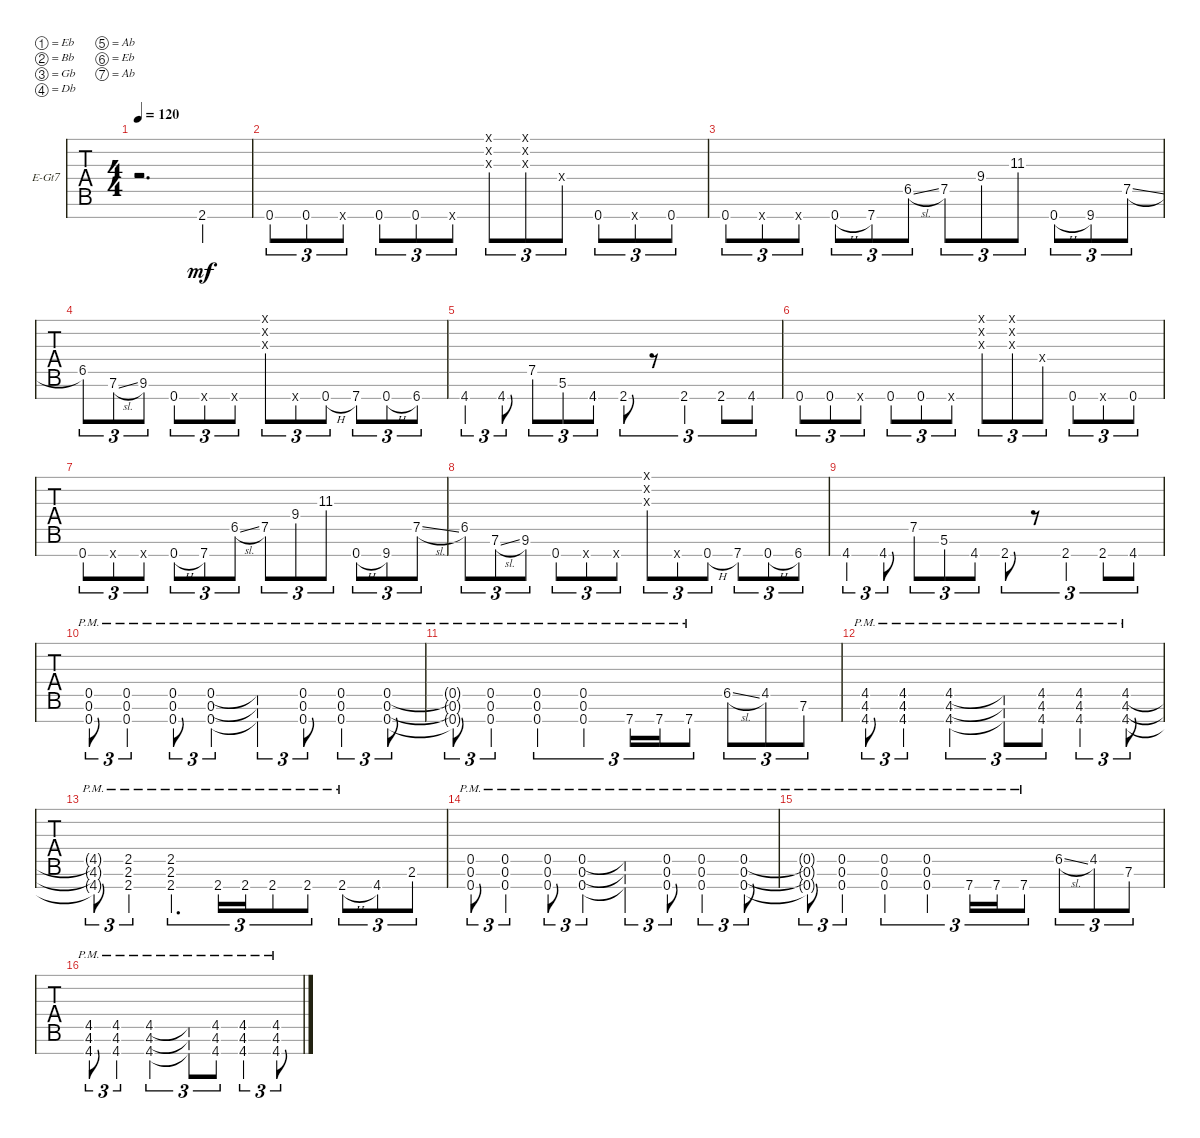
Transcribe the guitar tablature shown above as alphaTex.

\defaultSystemsLayout 4
\bracketExtendMode groupsimilarinstruments
\firstSystemTrackNameOrientation horizontal
\otherSystemsTrackNameOrientation horizontal
\track ("Aaron" "E-Gt7") {instrument distortionguitar}
\staff {tabs}
\tuning (Eb4 Bb3 Gb3 Db3 Ab2 Eb2 Ab1)
\ts (4 4)
\tempo 120
\clef g2
\ks c
r.2{d dy mf} 2.7.4 |
0.7.8{tu (3 2)} 0.7.8{tu (3 2)} 0.7{x}.8{tu (3 2)} 0.7.8{tu (3 2)} 0.7.8{tu (3 2)} 0.7{x}.8{tu (3 2)} (0.1{x} 0.2{x} 0.3{x}).8{tu (3 2)} (0.3{x} 0.2{x} 0.1{x}).8{tu (3 2)} 0.4{x}.8{tu (3 2)} 0.7.8{tu (3 2)} 0.7{x}.8{tu (3 2)} 0.7.8{tu (3 2)} |
0.7.8{tu (3 2)} 0.7{x}.8{tu (3 2)} 0.7{x}.8{tu (3 2)} 0.7{h}.8{tu (3 2)} 7.7.8{tu (3 2)} 6.5{sl}.8{tu (3 2)} 7.5.8{tu (3 2)} 9.4.8{tu (3 2)} 11.3.8{tu (3 2)} 0.7{h}.8{tu (3 2)} 9.7.8{tu (3 2)} 7.5{sl}.8{tu (3 2)} |
6.5.8{tu (3 2)} 7.6{sl}.8{tu (3 2)} 9.6.8{tu (3 2)} 0.7.8{tu (3 2)} 0.7{x}.8{tu (3 2)} 0.7{x}.8{tu (3 2)} (0.1{x} 0.2{x} 0.3{x}).8{tu (3 2)} 0.7{x}.8{tu (3 2)} 0.7{h}.8{tu (3 2)} 7.7.8{tu (3 2)} 0.7{h}.8{tu (3 2)} 6.7.8{tu (3 2)} |
4.7.4{tu (3 2)} 4.7.8{tu (3 2)} 7.5.8{tu (3 2)} 5.6.8{tu (3 2)} 4.7.8{tu (3 2)} 2.7.8{tu (3 2)} r.8{tu (3 2)} 2.7.4{tu (3 2)} 2.7.8{tu (3 2)} 4.7.8{tu (3 2)} |
0.7.8{tu (3 2)} 0.7.8{tu (3 2)} 0.7{x}.8{tu (3 2)} 0.7.8{tu (3 2)} 0.7.8{tu (3 2)} 0.7{x}.8{tu (3 2)} (0.1{x} 0.2{x} 0.3{x}).8{tu (3 2)} (0.3{x} 0.2{x} 0.1{x}).8{tu (3 2)} 0.4{x}.8{tu (3 2)} 0.7.8{tu (3 2)} 0.7{x}.8{tu (3 2)} 0.7.8{tu (3 2)} |
0.7.8{tu (3 2)} 0.7{x}.8{tu (3 2)} 0.7{x}.8{tu (3 2)} 0.7{h}.8{tu (3 2)} 7.7.8{tu (3 2)} 6.5{sl}.8{tu (3 2)} 7.5.8{tu (3 2)} 9.4.8{tu (3 2)} 11.3.8{tu (3 2)} 0.7{h}.8{tu (3 2)} 9.7.8{tu (3 2)} 7.5{sl}.8{tu (3 2)} |
6.5.8{tu (3 2)} 7.6{sl}.8{tu (3 2)} 9.6.8{tu (3 2)} 0.7.8{tu (3 2)} 0.7{x}.8{tu (3 2)} 0.7{x}.8{tu (3 2)} (0.1{x} 0.2{x} 0.3{x}).8{tu (3 2)} 0.7{x}.8{tu (3 2)} 0.7{h}.8{tu (3 2)} 7.7.8{tu (3 2)} 0.7{h}.8{tu (3 2)} 6.7.8{tu (3 2)} |
4.7.4{tu (3 2)} 4.7.8{tu (3 2)} 7.5.8{tu (3 2)} 5.6.8{tu (3 2)} 4.7.8{tu (3 2)} 2.7.8{tu (3 2)} r.8{tu (3 2)} 2.7.4{tu (3 2)} 2.7.8{tu (3 2)} 4.7.8{tu (3 2)} |
(0.7{pm} 0.6{pm} 0.5{pm}).8{tu (3 2)} (0.7{ten pm} 0.6{pm} 0.5{pm}).4{tu (3 2)} (0.7{pm} 0.6{pm} 0.5{pm}).8{tu (3 2)} (0.7{ten pm} 0.6{pm} 0.5{pm}).4{tu (3 2)} (0.7{pm t} 0.6{pm t} 0.5{pm t}).4{tu (3 2)} (0.7{pm} 0.6{pm} 0.5{pm}).8{tu (3 2)} (0.7{ten pm} 0.6{pm} 0.5{pm}).4{tu (3 2)} (0.7{pm} 0.6{pm} 0.5{pm}).8{tu (3 2)} |
(0.7{pm t} 0.6{pm t} 0.5{pm t}).8{tu (3 2)} (0.7{pm} 0.6{pm} 0.5{pm}).4{tu (3 2)} (0.7{pm} 0.6{pm} 0.5{pm}).4{tu (3 2)} (0.7{pm} 0.6{pm} 0.5{pm}).4{tu (3 2)} 7.7{pm}.16{tu (3 2)} 7.7{pm}.16{tu (3 2)} 7.7{pm}.8{tu (3 2)} 6.5{sl}.8{tu (3 2)} 4.5.8{tu (3 2)} 7.6.8{tu (3 2)} |
(4.7{pm} 4.6{pm} 4.5{pm}).8{tu (3 2)} (4.7{pm} 4.6{pm} 4.5{pm}).4{tu (3 2)} (4.7{pm} 4.6{pm} 4.5{pm}).2{tu (3 2)} (4.7{pm t} 4.6{pm t} 4.5{pm t}).8{tu (3 2)} (4.7{pm} 4.6{pm} 4.5{pm}).8{tu (3 2)} (4.7{pm} 4.6{pm} 4.5{pm}).4{tu (3 2)} (4.7{pm} 4.6{pm} 4.5{pm}).8{tu (3 2)} |
(4.7{pm t} 4.6{pm t} 4.5{pm t}).8{tu (3 2)} (2.7{pm} 2.6{pm} 2.5{pm}).4{tu (3 2)} (2.7{pm} 2.6{pm} 2.5{pm}).4{d tu (3 2)} 2.7{pm}.16{tu (3 2)} 2.7{pm}.16{tu (3 2)} 2.7{pm}.8{tu (3 2)} 2.7{pm}.8{tu (3 2)} 2.7{h pm}.8{tu (3 2)} 4.7.8{tu (3 2)} 2.6.8{tu (3 2)} |
(0.7{pm} 0.6{pm} 0.5{pm}).8{tu (3 2)} (0.7{ten pm} 0.6{pm} 0.5{pm}).4{tu (3 2)} (0.7{pm} 0.6{pm} 0.5{pm}).8{tu (3 2)} (0.7{ten pm} 0.6{pm} 0.5{pm}).4{tu (3 2)} (0.7{pm t} 0.6{pm t} 0.5{pm t}).4{tu (3 2)} (0.7{pm} 0.6{pm} 0.5{pm}).8{tu (3 2)} (0.7{ten pm} 0.6{pm} 0.5{pm}).4{tu (3 2)} (0.7{pm} 0.6{pm} 0.5{pm}).8{tu (3 2)} |
(0.7{pm t} 0.6{pm t} 0.5{pm t}).8{tu (3 2)} (0.7{pm} 0.6{pm} 0.5{pm}).4{tu (3 2)} (0.7{pm} 0.6{pm} 0.5{pm}).4{tu (3 2)} (0.7{pm} 0.6{pm} 0.5{pm}).4{tu (3 2)} 7.7{pm}.16{tu (3 2)} 7.7{pm}.16{tu (3 2)} 7.7{pm}.8{tu (3 2)} 6.5{sl}.8{tu (3 2)} 4.5.8{tu (3 2)} 7.6.8{tu (3 2)} |
(4.7{pm} 4.6{pm} 4.5{pm}).8{tu (3 2)} (4.7{pm} 4.6{pm} 4.5{pm}).4{tu (3 2)} (4.7{pm} 4.6{pm} 4.5{pm}).2{tu (3 2)} (4.7{pm t} 4.6{pm t} 4.5{pm t}).8{tu (3 2)} (4.7{pm} 4.6{pm} 4.5{pm}).8{tu (3 2)} (4.7{pm} 4.6{pm} 4.5{pm}).4{tu (3 2)} (4.7{pm} 4.6{pm} 4.5{pm}).8{tu (3 2)}
